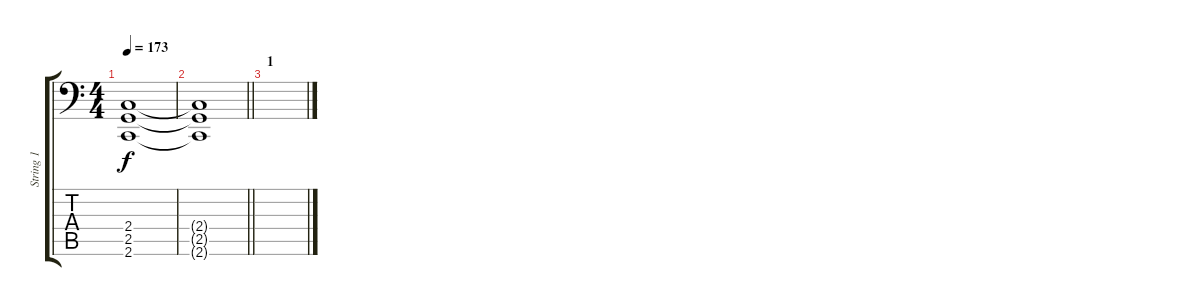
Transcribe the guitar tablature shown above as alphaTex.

\track ("String 1" "String 1") {instrument stringensemble1}
\staff {score tabs}
\tuning (C4 G3 Eb3 Bb2 F2 Bb1) {hide}
\ts (4 4)
\tempo 173
\clef f4
\ks c
(2.4{t} 2.5{t} 2.6{t}).1{dy f} |
\barLineRight lightlight
(2.4{t} 2.5{t} 2.6{t}).1 |
\section ("" "1")
